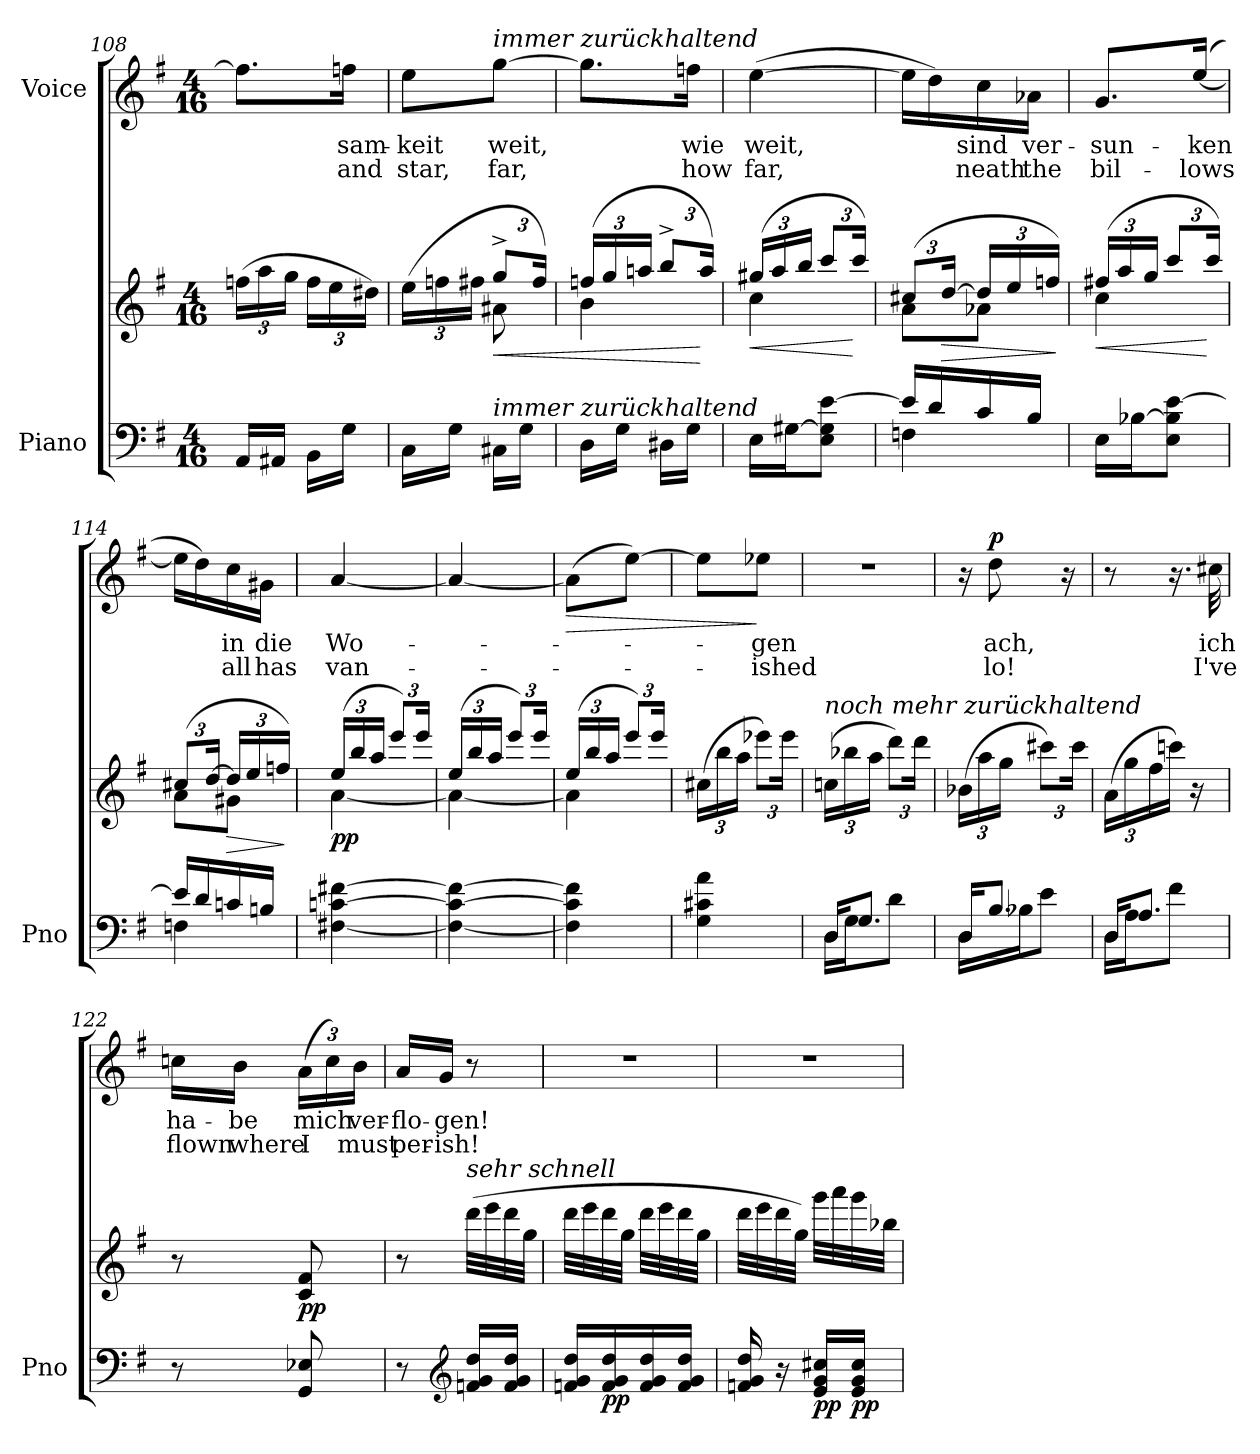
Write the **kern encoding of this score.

**kern	**kern	**dynam	**kern	**text	**text	**dynam
*part2	*part2	*part2	*part1	*part1	*part1	*part1
*staff3	*staff2	*staff2/3	*staff1	*staff1	*staff1	*staff1
*I"Piano	*	*	*I"Voice	*	*	*
*I'Pno	*	*	*	*	*	*
*clefF4	*clefG2	*	*clefG2	*	*	*
*k[f#]	*k[f#]	*	*k[f#]	*	*	*
*M4/16	*M4/16	*	*M4/16	*	*	*
*	*Xbrackettup	*	*	*	*	*
=108	=108	=108	=108	=108	=108	=108
16AA/LL	(>24ffn\LL	.	8.ff\L]	.	.	.
.	24aa\	.	.	.	.	.
16AA#X/JJ	.	.	.	.	.	.
.	24gg\JJ	.	.	.	.	.
16BB\LL	24ff\LL	.	.	.	.	.
.	24ee\	.	.	.	.	.
!	!	!	!	!LO:LY:b	!LO:LY:b	!
16G\JJ	.	.	16ffn\Jk	-sam-	and	.
.	24dd#X\JJ)	.	.	.	.	.
=109	=109	=109	=109	=109	=109	=109
*	*	*	*MM63	*	*	*
*	*^	*	*	*	*	*
!	!	!	!	!	!LO:LY:b	!LO:LY:b	!
16C\LL	(>24ee\LL	8rgyy	.	8ee\L	-keit	star,	.
.	24ffn\	.	.	.	.	.	.
16G\JJ	.	.	.	.	.	.	.
.	24ff#X\JJ	.	.	.	.	.	.
!	!	!	!	!LO:TX:a:i:t=immer zurückhaltend	!	!	!
!LO:TX:a:i:t=immer zurückhaltend	!	!	!	!	!	!	!
!	!	!	!LO:HP:b	!	!LO:LY:b	!LO:LY:b	!
16C#X\LL	12gg^/L	8a#X\	<	[8gg\J	weit,	far,	.
16G\JJ	.	.	.	.	.	.	.
.	24ff#/Jk)	.	.	.	.	.	.
=110	=110	=110	=110	=110	=110	=110	=110
16D\LL	(>24ffn/LL	4b\	.	8.gg\L]	.	.	.
.	24gg/	.	.	.	.	.	.
16G\JJ	.	.	.	.	.	.	.
.	24aan/JJ	.	.	.	.	.	.
16D#X\LL	12bb^/L	.	.	.	.	.	.
!	!	!	!	!	!LO:LY:b	!LO:LY:b	!
16G\JJ	.	.	.	16ffn\Jk	wie	how	.
.	24aa/Jk)	.	[	.	.	.	.
!!LO:PB:g=z
=111	=111	=111	=111	=111	=111	=111	=111
!	!	!	!LO:HP:b	!	!LO:LY:b	!LO:LY:b	!
16E\LL	(>24gg#X/LL	4cc\	<	(>[4ee\	weit,	far,	.
.	24aa/	.	.	.	.	.	.
[16G#X\J	.	.	.	.	.	.	.
.	24bb/JJ	.	.	.	.	.	.
8E\ 8G#\] [8e\J	12ccc/L	.	.	.	.	.	.
.	24ccc/Jk)	.	[	.	.	.	.
=112	=112	=112	=112	=112	=112	=112	=112
*^	*	*	*	*	*	*	*
16e/LL]	4Fn\	(>12cc#X/L	8a\L	.	16ee\LL]	.	.	.
16d/	.	.	.	.	16dd\)	.	.	.
!	!	!	!	!LO:HP:b	!	!	!	!
.	.	[24dd/Jk	.	>	.	.	.	.
!	!	!	!	!	!	!LO:LY:b	!LO:LY:b	!
16c/	.	24dd/LL]	8a-X\J	.	16cc\	sind	neath	.
.	.	24ee/	.	.	.	.	.	.
!	!	!	!	!	!	!LO:LY:b	!LO:LY:b	!
16B/JJ	.	.	.	.	16a-X\JJ	ver-	the	.
.	.	24ffn/JJ)	.	.	.	.	.	.
*v	*v	*	*	*	*	*	*	*
*	*v	*v	*	*	*	*	*
.	.	]	.	.	.	.
=113	=113	=113	=113	=113	=113	=113
!	!	!LO:HP:b	!	!LO:LY:b	!LO:LY:b	!
*	*^	*	*	*	*	*
16E\LL	(>24ff#X/LL	4cc\	<	8.g/L	-sun-	bil-	.
.	24aa/	.	.	.	.	.	.
[16B-X\J	.	.	.	.	.	.	.
.	24gg/JJ	.	.	.	.	.	.
8E\ 8B-\] [8e\J	12ccc/L	.	.	.	.	.	.
!	!	!	!	!	!LO:LY:b	!LO:LY:b	!
.	.	.	.	(<[16ee/Jk	-ken	-lows	.
.	24ccc/Jk)	.	[	.	.	.	.
=114	=114	=114	=114	=114	=114	=114	=114
*^	*	*	*	*	*	*	*
16e/LL]	4Fn\	(>12cc#X/L	8a\L	.	16ee\LL]	.	.	.
16d/	.	.	.	.	16dd\)	.	.	.
.	.	[24dd/Jk	.	.	.	.	.	.
!	!	!	!	!LO:HP:b	!	!LO:LY:b	!LO:LY:b	!
16cn/	.	24dd/LL]	8g#X\J	>	16cc\	in	all	.
.	.	24ee/	.	.	.	.	.	.
!	!	!	!	!	!	!LO:LY:b	!LO:LY:b	!
16Bn/JJ	.	.	.	.	16g#X\JJ	die	has	.
.	.	24ffn/JJ)	.	.	.	.	.	.
*v	*v	*	*	*	*	*	*	*
*	*v	*v	*	*	*	*	*
.	.	]	.	.	.	.
=115	=115	=115	=115	=115	=115	=115
*	*^	*	*	*	*	*
!	!	!	!LO:DY:b	!	!LO:LY:b	!LO:LY:b	!
[4F#X\ [4cn\ [4f#X\	(>24ee/LL	[4a\	pp	[4a/	Wo-	van-	.
.	24bb/	.	.	.	.	.	.
.	24aa/JJ	.	.	.	.	.	.
.	12eee/L)	.	.	.	.	.	.
.	24eee/Jk	.	.	.	.	.	.
!!LO:PB:g=z
=116	=116	=116	=116	=116	=116	=116	=116
4F#\_ 4c\_ 4f#\_	(>24ee/LL	4a\_	.	4a/_	.	.	.
.	24bb/	.	.	.	.	.	.
.	24aa/JJ	.	.	.	.	.	.
.	12eee/L)	.	.	.	.	.	.
.	24eee/Jk	.	.	.	.	.	.
=117	=117	=117	=117	=117	=117	=117	=117
!	!	!	!	!	!	!	!LO:HP:b
4F#\] 4c\] 4f#\]	(>24ee/LL	4a\]	.	(>8a\L]	.	.	>
.	24bb/	.	.	.	.	.	.
.	24aa/JJ	.	.	.	.	.	.
.	12eee/L)	.	.	[8ee\J)	.	.	.
.	24eee/Jk	.	.	.	.	.	.
*	*v	*v	*	*	*	*	*
=118	=118	=118	=118	=118	=118	=118
4G\ 4c#X\ 4a\	(>24cc#X\LL	.	8ee\L]	.	.	.
.	24bb\	.	.	.	.	.
.	24aa\JJ	.	.	.	.	.
!	!	!	!	!LO:LY:b	!LO:LY:b	!
.	12eee-X\L)	.	8ee-X\J	-gen	-ished	]
.	24eee-\Jk	.	.	.	.	.
=119	=119	=119	=119	=119	=119	=119
*	*	*	*MM62	*	*	*
*^	*	*	*	*	*	*
!	!	!LO:TX:a:i:t=noch mehr zurückhaltend	!	!	!	!	!
16D/KL	16D\LL	(>24ccn\LL	.	4r	.	.	.
.	.	24bb-X\	.	.	.	.	.
8.G/J	16G\J	.	.	.	.	.	.
.	.	24aa\JJ	.	.	.	.	.
.	8d\J	12ddd\L)	.	.	.	.	.
.	.	24ddd\Jk	.	.	.	.	.
=120	=120	=120	=120	=120	=120	=120	=120
*	*	*	*	*MM60	*	*	*
16D/KL	16D\LL	(>24b-X\LL	.	16r	.	.	.
.	.	24aa\	.	.	.	.	.
!	!	!	!	!	!LO:LY:b	!LO:LY:b	!LO:DY:a
8.B/J	16B-X\J	.	.	8dd\	ach,	lo!	p
.	.	24gg\JJ	.	.	.	.	.
.	8e\J	12ccc#X\L)	.	.	.	.	.
.	.	.	.	16r	.	.	.
.	.	24ccc#\Jk	.	.	.	.	.
=121	=121	=121	=121	=121	=121	=121	=121
*	*	*	*	*MM58	*	*	*
16D/KL	16D\LL	(>24a\LL	.	8r	.	.	.
.	.	24gg\	.	.	.	.	.
8.A/J	16A\J	.	.	.	.	.	.
.	.	24ff#\	.	.	.	.	.
.	8f#\J	16cccn\JJ)	.	16.r	.	.	.
.	.	16r	.	.	.	.	.
!	!	!	!	!	!LO:LY:b	!LO:LY:b	!
.	.	.	.	32cc#X\	ich	I've	.
*v	*v	*	*	*	*	*	*
!!LO:LB:g=z
=122	=122	=122	=122	=122	=122	=122
!	!	!	!	!LO:LY:b	!LO:LY:b	!
8r	8r	.	16ccn\LL	ha-	flown	.
!	!	!	!	!LO:LY:b	!LO:LY:b	!
.	.	.	16b\JJ	-be	where	.
!	!	!LO:DY:b	!	!LO:LY:b	!LO:LY:b	!
8GG/ 8E-X/	8c/ 8f#/	pp	(>24a\LL	mich	I	.
.	.	.	24cc\)	.	.	.
!	!	!	!	!LO:LY:b	!LO:LY:b	!
.	.	.	24b\JJ	ver-	must	.
=123	=123	=123	=123	=123	=123	=123
!	!	!LO:DY:b	!	!LO:LY:b	!LO:LY:b	!
!	!	!LO:DY:n=1:b	!	!	!	!
8r	8r	other-dynamics pp	16a/LL	-flo-	per-	.
!	!	!	!	!LO:LY:b	!LO:LY:b	!
.	.	.	16g/JJ	-gen!	-ish!	.
*clefG2	*	*	*	*	*	*
*	*	*	*MM62	*	*	*
!	!LO:TX:a:i:t=sehr schnell	!	!	!	!	!
16fn/ 16g/ 16dd/LL	(>32ddd\LLL	.	8r	.	.	.
.	32eee\	.	.	.	.	.
16f/ 16g/ 16dd/JJ	32ddd\	.	.	.	.	.
.	32gg\JJJ	.	.	.	.	.
=124	=124	=124	=124	=124	=124	=124
*	*	*	*MM66	*	*	*
16fn/ 16g/ 16dd/LL	32ddd\LLL	.	4r	.	.	.
.	32eee\	.	.	.	.	.
!	!	!LO:DY:b=2	!	!	!	!
16f/ 16g/ 16dd/	32ddd\	pp	.	.	.	.
.	32gg\JJJ	.	.	.	.	.
16f/ 16g/ 16dd/	32ddd\LLL	.	.	.	.	.
.	32eee\	.	.	.	.	.
16f/ 16g/ 16dd/JJ	32ddd\	.	.	.	.	.
.	32gg\JJJ	.	.	.	.	.
=125	=125	=125	=125	=125	=125	=125
*	*	*	*MM74	*	*	*
16fn/ 16g/ 16dd/	32ddd\LLL	.	4r	.	.	.
.	32eee\	.	.	.	.	.
16r	32ddd\	.	.	.	.	.
.	32gg\JJJ)	.	.	.	.	.
!	!	!LO:DY:b=2	!	!	!	!
16e/ 16g/ 16cc#X/LL	32ggg\LLL	pp	.	.	.	.
.	32aaa\	.	.	.	.	.
!	!	!LO:DY:b=2	!	!	!	!
16e/ 16g/ 16cc#/JJ	32ggg\	pp	.	.	.	.
.	32bb-X\JJJ	.	.	.	.	.
=	=	=	=	=	=	=
*-	*-	*-	*-	*-	*-	*-
